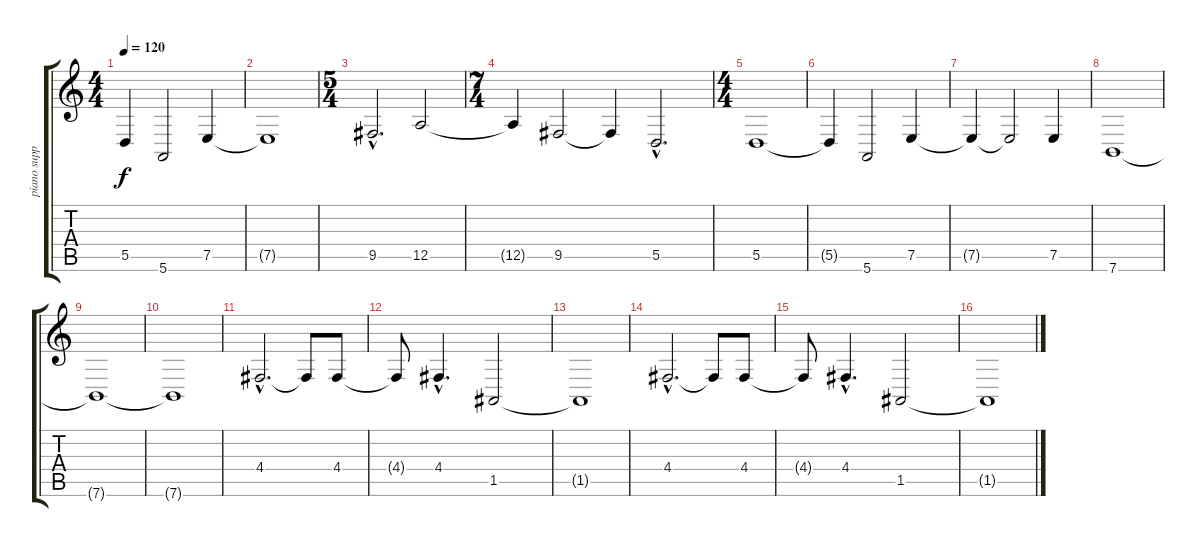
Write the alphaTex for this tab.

\track ("piano support" "piano supp") {instrument choiraahs}
\staff {score tabs}
\tuning (E4 B3 G3 D3 A2 E2) {hide}
\ts (4 4)
\tempo 120
\clef g2
\ks c
5.5{t}.4{dy f} 5.6.2 7.5.4 |
7.5{t}.1 |
\ts (5 4)
9.5{hac}.2{d} 12.5.2 |
\ts (7 4)
12.5{t}.4 9.5.2 9.5{t}.4 5.5{hac}.2{d} |
\ts (4 4)
5.5.1 |
5.5{t}.4 5.6.2 7.5.4 |
7.5{t}.4 7.5{t}.2 7.5.4 |
7.6.1 |
7.6{t}.1 |
7.6{t}.1 |
4.4{hac}.2{d} 4.4{t}.8 4.4.8 |
4.4{t}.8 4.4{hac}.4{d} 1.5.2 |
1.5{t}.1 |
4.4{hac}.2{d} 4.4{t}.8 4.4.8 |
4.4{t}.8 4.4{hac}.4{d} 1.5.2 |
1.5{t}.1
